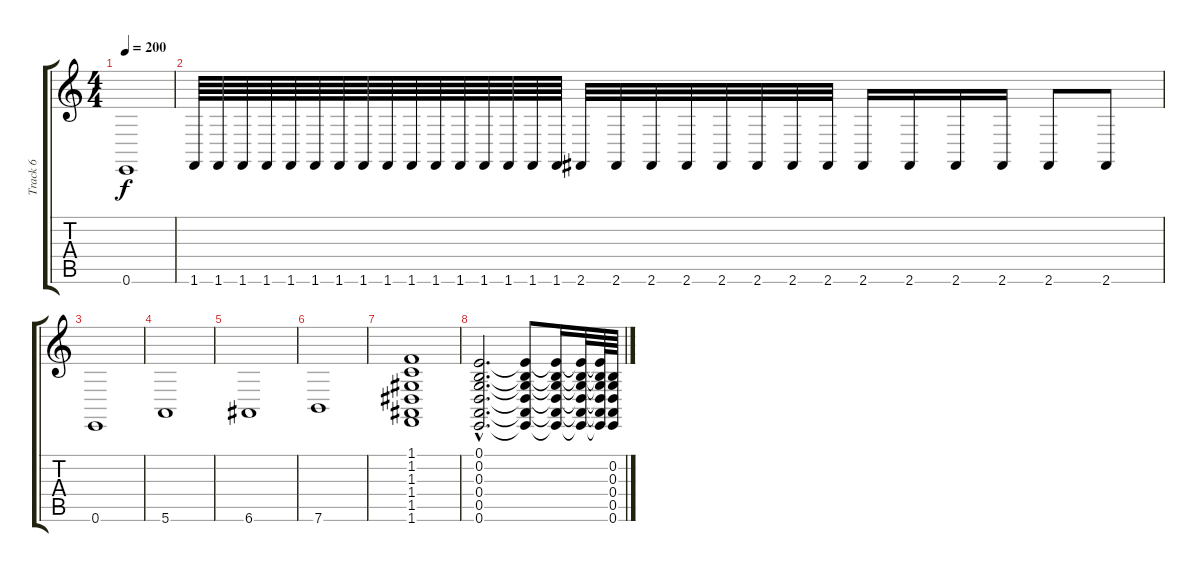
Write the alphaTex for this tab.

\track ("Track 6" "Track 6") {instrument tremolostrings}
\staff {score tabs}
\tuning (E4 B3 G3 D3 A2 E2) {hide}
\ts (4 4)
\tempo 200
\clef g2
\ks c
0.6{t}.1{dy f} |
1.6.64 1.6.64 1.6.64 1.6.64 1.6.64 1.6.64 1.6.64 1.6.64 1.6.64 1.6.64 1.6.64 1.6.64 1.6.64 1.6.64 1.6.64 1.6.64 2.6.32 2.6.32 2.6.32 2.6.32 2.6.32 2.6.32 2.6.32 2.6.32 2.6.16 2.6.16 2.6.16 2.6.16 2.6.8 2.6.8 |
0.6.1 |
5.6.1 |
6.6.1 |
7.6.1 |
(1.1 1.2 1.3 1.4 1.5 1.6).1 |
(0.1{hac} 0.2{hac} 0.3{hac} 0.4{hac} 0.5{hac} 0.6{hac}).2{d} (0.1{t} 0.2{t} 0.3{t} 0.4{t} 0.5{t} 0.6{t}).8 (0.1{t} 0.2{t} 0.3{t} 0.4{t} 0.5{t} 0.6{t}).16 (0.1{t} 0.2{t} 0.3{t} 0.4{t} 0.5{t} 0.6{t}).32 (0.1{t} 0.2{t} 0.3{t} 0.4{t} 0.5{t} 0.6{t}).64 (0.2 0.3 0.4 0.5 0.6).64
